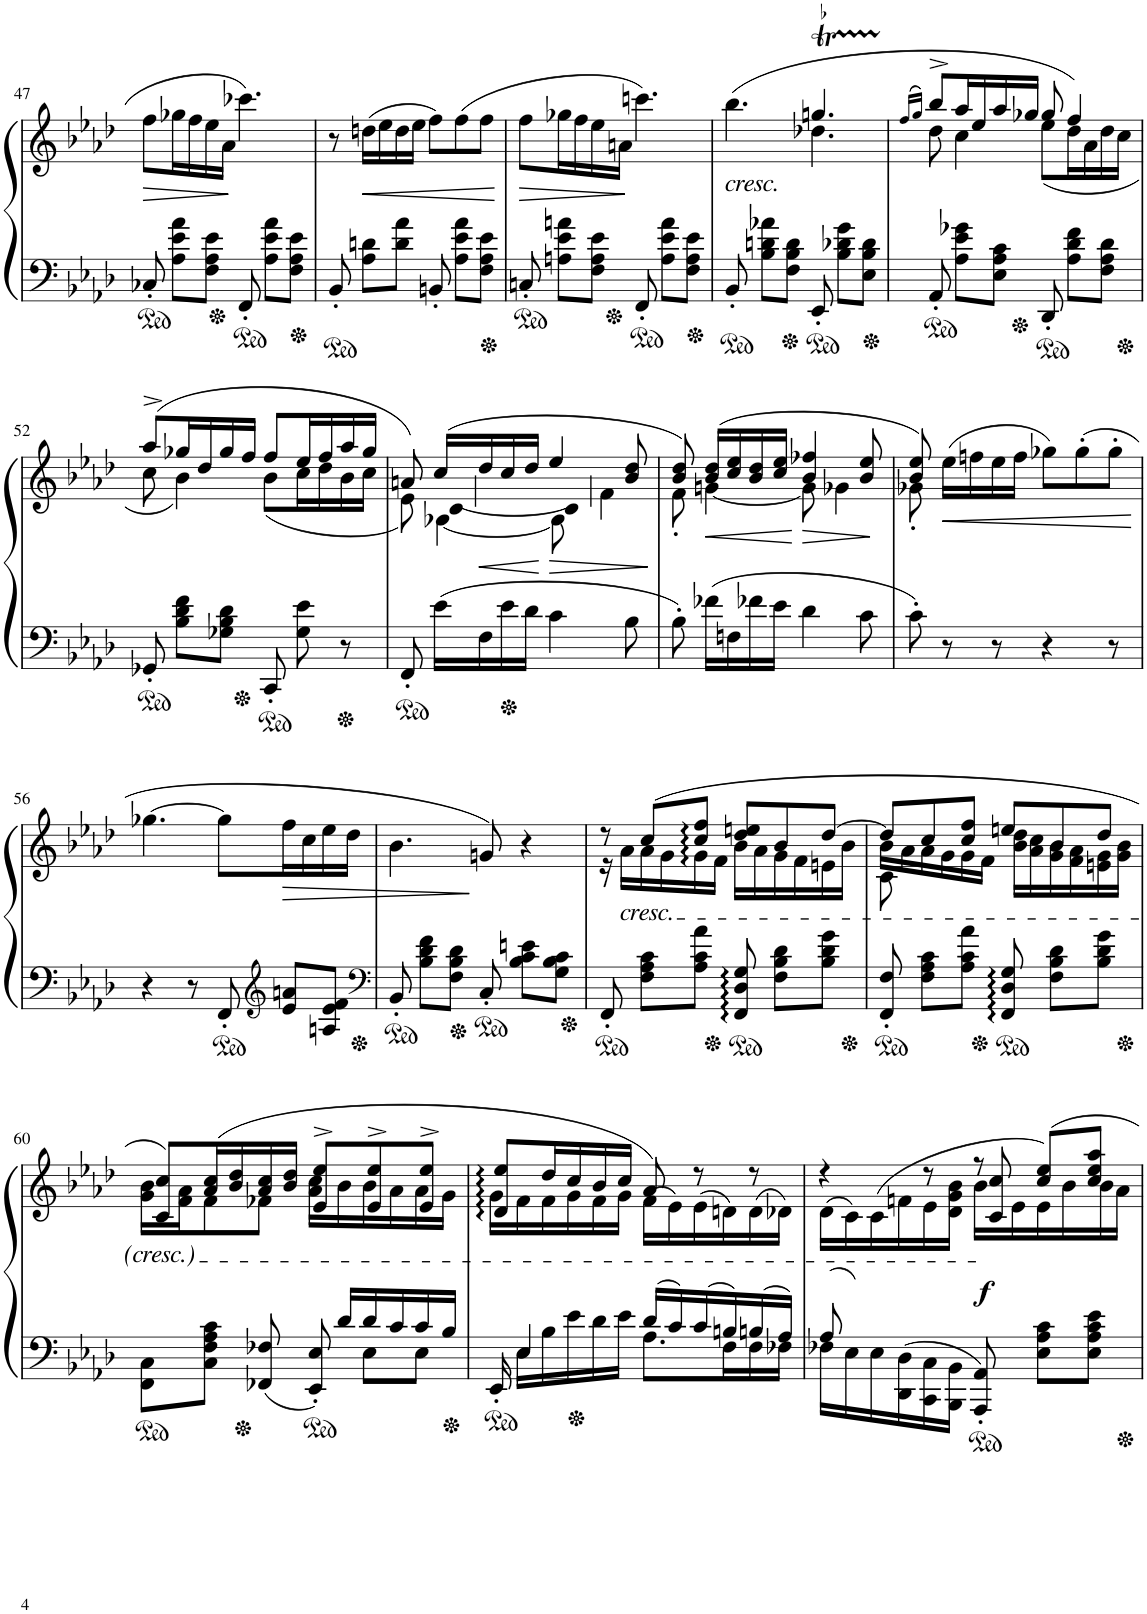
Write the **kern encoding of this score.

**kern	**kern	**dynam
*part1	*part1	*part1
*staff2	*staff1	*staff1/2
*I"Pianinas	*	*
!!LO:PB:g=z
*clefF4	*clefG2	*
*k[b-e-a-d-]	*k[b-e-a-d-]	*
*M6/8	*M6/8	*
=47	=47	=47
!	!	!LO:HP:b
8C-X'/	8ff\L	>
8A-\ 8e-\ 8a-\L	16gg-X\L	.
.	16ff\	.
8F\ 8A-\ 8e-\J	16ee-\	.
.	16a-\JJ	.
8FF'/	4.ccc-X^\	]
8A-\ 8e-\ 8a-\L	.	.
8F\ 8A-\ 8e-\J	.	.
=48	=48	=48
8BB-'/	8r	.
!	!	!LO:HP:b
8A-\ 8dn\L	(16ddn\LL	<
.	16ee-\	.
8d\ 8a-\J	16dd\	.
.	16ee-\JJ	.
8BBn'/	8ff\L)	.
8A-\ 8e-\ 8a-\L	(8ff\	.
8F\ 8A-\ 8e-\J	8ff\J	.
.	.	[
=49	=49	=49
!	!	!LO:HP:b
8Cn'/	8ff\L	>
8An\ 8e-\ 8an\L	16gg-X\L	.
.	16ff\	.
8F\ 8A\ 8e-\J	16ee-\	.
.	16an\JJ	.
8FF'/	4.cccn^\)	]
8A\ 8e-\ 8a\L	.	.
8F\ 8A\ 8e-\J	.	.
=50	=50	=50
*	*^	*
!	!LO:TX:b:i:t=cresc.	!	!
8BB-'/	(4.bb-^\	4.ryy	.
8B-\ 8dn\ 8a-X\L	.	.	.
8F\ 8B-\ 8d\J	.	.	.
!	!LO:TR:acc=-	!	!
8EE-'/	4.ggnt/	4.dd-X\	.
8B-\ 8d-X\ 8g\L	.	.	.
8E-\ 8B-\ 8d-\J	.	.	.
=51	=51	=51	=51
.	(16qff/LL	.	.
.	16qgg/JJ)	.	.
8AA-'/	8bb-^/L	8dd-\	.
8A-\ 8e-\ 8g-X\L	16aa-/L	4cc\	.
.	16ee-/	.	.
8E-\ 8A-\ 8c\J	16aa-/	.	.
.	16gg-X/JJ	.	.
8DD-'/	8gg-/	(8ee-\L	.
8A-\ 8d-\ 8f\L	4ff/)	16dd-\L	.
.	.	16a-\	.
8F\ 8A-\ 8d-\J	.	16dd-\	.
.	.	16cc\JJ	.
!!LO:LB:g=z	!!
=52	=52	=52	=52
8GG-X'/	(8aa-^/L	8cc\	.
8B-\ 8d-\ 8f\L	16gg-X/L	4b-\)	.
.	16dd-/	.	.
8G-X\ 8B-\ 8d-\J	16gg-/	.	.
.	16ff/JJ	.	.
8CC'/	8ff/L	(8b-\L	.
8G-\ 8e-\	16ee-/L	16cc\L	.
.	16ff/	16dd-\	.
8r	16aa-/	16b-\	.
.	16gg-/JJ	16cc\JJ	.
=53	=53	=53	=53
*	*	*^	*
8FF'/	8an/)	8e-\)	8ryy	.
16e-\LL	(16cc/LL	[4g-X\	[<4a/	.
!	!	!	!	!LO:HP:b
16F\	16dd-/	.	.	<
16e-\	16cc/	.	.	.
16d-\JJ	16dd-/JJ	.	.	.
!	!	!	!	!LO:HP:n=1:b
4c\	4ee-/	8g-\]	4a/]	[ >
.	.	4f\	.	.
8B-\	8b-/ 8dd-/	.	8ryy	.
*	*v	*v	*v	*
.	.	]
=54	=54	=54
*	*^	*
8B-'\	8b-/ 8dd-/)	8f'\	.
!	!	!	!LO:HP:b
16f-X\LL	(16b-/ 16dd-/LL	[4gn\	<
16Fn\	16cc/ 16ee-/	.	.
16f-X\	16b-/ 16dd-/	.	.
16e-\JJ	16cc/ 16ee-/JJ	.	.
!	!	!	!LO:HP:n=1:b
4d-\	4b-/ 4ff-X/	8g\]	[ >
.	.	4g-X\	.
8c\	8b-/ 8ee-/	.	.
*	*v	*v	*
.	.	]
=55	=55	=55
*	*^	*
8c'\	8b-/ 8ee-/)	8g-X'\	.
!	!	!	!LO:HP:b
8r	(>16ee-\LL	2ryy	<
.	16ffn\	.	.
8r	16ee-\	.	.
.	16ff\JJ	.	.
4r	8gg-X>\L)	.	.
.	(>8gg-'>\	.	.
8r	8gg-'>\J	8ryy	.
*	*v	*v	*
.	.	[
!!LO:LB:g=z
=56	=56	=56
4r	[4.gg-X>\	.
8r	.	.
8FF'/	8gg-\L]	.
*clefG2	*	*
!	!	!LO:HP:b
8e-/ 8an/L	16ff\L	>
.	16cc\	.
8An/ 8e-/ 8f/J	16ee-\	.
.	16dd-\JJ	.
=57	=57	=57
*clefF4	*	*
8BB-'/	4.b-\	.
8B-\ 8d-\ 8f\L	.	.
8F\ 8B-\ 8d-\J	.	.
8C'/	8gn>/)	]
8B-\> 8c\> 8en\>L	4r	.
8G\> 8B-\> 8c\>J	.	.
=58	=58	=58
*	*^	*
8FF'/	8r	16r	.
!	!	!LO:TX:b:i:t=cresc.	!
.	.	16a-\LL	.
8F\ 8A-\ 8c\L	(8cc^/L	16a-\	.
.	.	16g\	.
8A-\ 8c\ 8a-\J	8cc/^ 8ff/^J	16g\	.
.	.	16f\JJ	.
8FF/' 8D-/' 8G/'	8dd-/^ 8een/^L	16b-\LL	.
.	.	16a-\	.
8F\ 8B-\ 8d-\L	8b-^/	16g\	.
.	.	16f\	.
8B-\ 8d-\ 8g\J	[8dd-^/J	16en\	.
.	.	16b-\JJ	.
=59	=59	=59	=59
*	*	*^	*
8FF/' 8F/'	8dd-/L]	16b-\LL	8c\	.
.	.	16a-\	.	.
8F\ 8A-\ 8c\L	8cc^/	16a-\	2ryy	.
.	.	16g\	.	.
8A-\ 8c\ 8a-\J	8cc/^ 8ff/^J	16g\	.	.
.	.	16f\JJ	.	.
8FF/' 8D-/' 8G/'	8een^/L	16b-\ 16dd-\LL	.	.
.	.	16a-\ 16cc\	.	.
8F\ 8B-\ 8d-\L	8b-^/	16g\ 16b-\	.	.
.	.	16f\ 16a-\	.	.
8B-\ 8d-\ 8g\J	8dd-^/J	16en\ 16g\	8ryy	.
.	.	16g\ 16b-\JJ	.	.
*	*	*v	*v	*
!!LO:LB:g=z
=60	=60	=60	=60
*^	*	*	*
8FF\ 8C\L	4..ryy	8c/^ 8cc/^L)	16g\ 16b-\LL	.
.	.	.	16f\ 16a-\J	.
8C\ 8F\ 8A-\ 8c\J	.	(16a-/^ 16cc/^L	8f\	.
.	.	16b-/^ 16dd-/^	.	.
8FF-X/ 8F-X/	.	16a-/^ 16cc/^	8f-X\J	.
.	.	16b-/^ 16dd-/^JJ	.	.
8EE-/'< 8E-/'<	.	8e-/^ 8ee-/^L	16a-\ 16cc\LL	.
.	16d-/LL	.	16b-\	.
8E-\L	16d-/	8e-/^ 8ee-/^	16b-\	.
.	16c/	.	16a-\	.
8E-\J	16c/	8e-/^ 8ee-/^J	16a-\	.
.	16B-/JJ	.	16g\JJ	.
=61	=61	=61	=61	=61
16EE-'</	16ryy	8d-/^ 8ee-/^L	16g\LL	.
16E-\LL	4E-/	.	16f\	.
16B-\	.	16dd-^/L	16f\	.
16e-\	.	16cc^/	16g\	.
16d-\	.	16b-^/	16f\	.
16e-\JJ	16ryy	16cc^/JJ	16g\JJ	.
16d-/LL	8.A-\L	8a-^/)	(>16f\LL	.
16c/	.	.	16e-\)	.
16c/	.	8r	(>16e-\	.
16Bn/	16F\L	.	16dn\)	.
16Bn/	16F\	8r	(>16d\	.
16A-/JJ	16F-X\JJ	.	16d-X\JJ)	.
=62	=62	=62	=62	=62
*	*	*	*^	*
16F-X\LL	8A-/	4r	(>16d-\LL	4.ryy	.
16E-\)	.	.	16c\)	.	.
16E-\	2ryy	.	(>16c\	.	.
16DD-\ 16D-\	.	.	16fn\	.	.
16CC\ 16C\	.	8r	16e-\	.	.
16BBB-\ 16BB-\JJ	.	.	16d-\ 16g\ 16b-\JJ	.	.
!	!	!	!	!	!LO:DY:a=2
8AAA-/'< 8AA-/'<	.	8r	16b-\LL	8c/ 8cc/	f
.	.	.	16e-\	.	.
8E-\ 8A-\ 8c\L	.	(8cc/^ 8ee-/^L	16e-\	4ryy	.
.	.	.	16b-\	.	.
8E-\ 8A-\ 8c\ 8e-\J	8ryy	8cc/^ 8ee-/^ 8aa-/^J	16b-\	.	.
.	.	.	16a-\JJ	.	.
*v	*v	*	*	*	*
*	*v	*v	*v	*
=	=	=
*-	*-	*-
